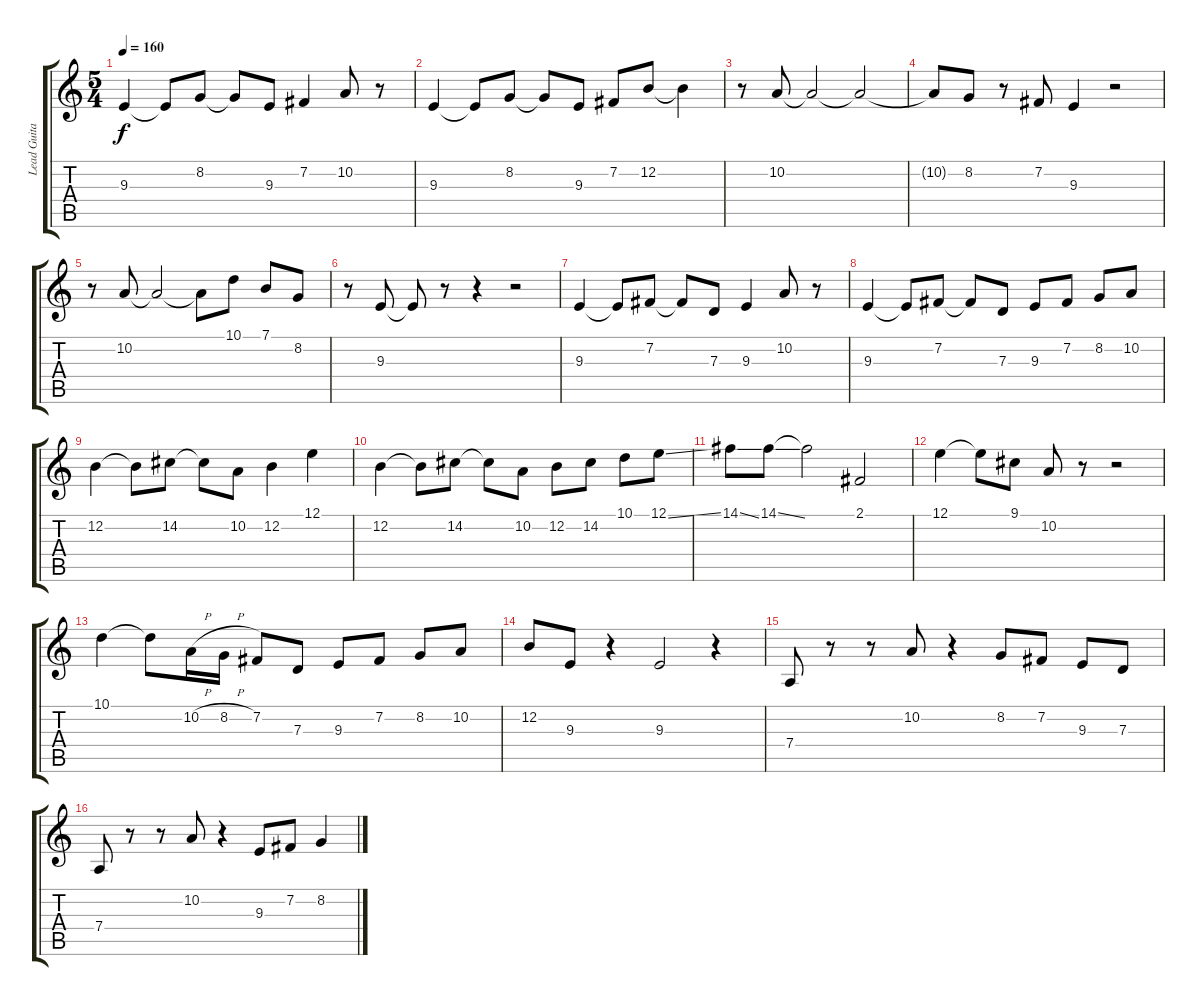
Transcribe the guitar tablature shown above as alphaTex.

\track ("Lead Guitar" "Lead Guita") {instrument viola}
\staff {score tabs}
\tuning (E4 B3 G3 D3 A2 E2) {hide}
\ts (5 4)
\tempo 160
\clef g2
\ks c
9.3.4{dy f} 9.3{t}.8 8.2.8 8.2{t}.8 9.3.8 7.2.4 10.2.8 r.8 |
9.3.4 9.3{t}.8 8.2.8 8.2{t}.8 9.3.8 7.2.8 12.2.8 12.2{t}.4 |
r.8 10.2.8 10.2{t}.2 10.2{t}.2 |
10.2{t}.8 8.2.8 r.8 7.2.8 9.3.4 r.2 |
r.8 10.2.8 10.2{t}.2 10.2{t}.8 10.1.8 7.1.8 8.2.8 |
r.8 9.3.8 9.3{t}.8 r.8 r.4 r.2 |
9.3.4 9.3{t}.8 7.2.8 7.2{t}.8 7.3.8 9.3.4 10.2.8 r.8 |
9.3.4 9.3{t}.8 7.2.8 7.2{t}.8 7.3.8 9.3.8 7.2.8 8.2.8 10.2.8 |
12.2.4 12.2{t}.8 14.2.8 14.2{t}.8 10.2.8 12.2.4 12.1.4 |
12.2.4 12.2{t}.8 14.2.8 14.2{t}.8 10.2.8 12.2.8 14.2.8 10.1.8 12.1{ss}.8 |
14.1{ss}.8 14.1{ss}.8 14.1{t}.2 2.1.2 |
12.1.4 12.1{t}.8 9.1.8 10.2.8 r.8 r.2 |
10.1.4 10.1{t}.8 10.2{h}.16 8.2{h}.16 7.2.8 7.3.8 9.3.8 7.2.8 8.2.8 10.2.8 |
12.2.8 9.3.8 r.4 9.3.2 r.4 |
7.4.8 r.8 r.8 10.2.8 r.4 8.2.8 7.2.8 9.3.8 7.3.8 |
7.4.8 r.8 r.8 10.2.8 r.4 9.3.8 7.2.8 8.2.4
